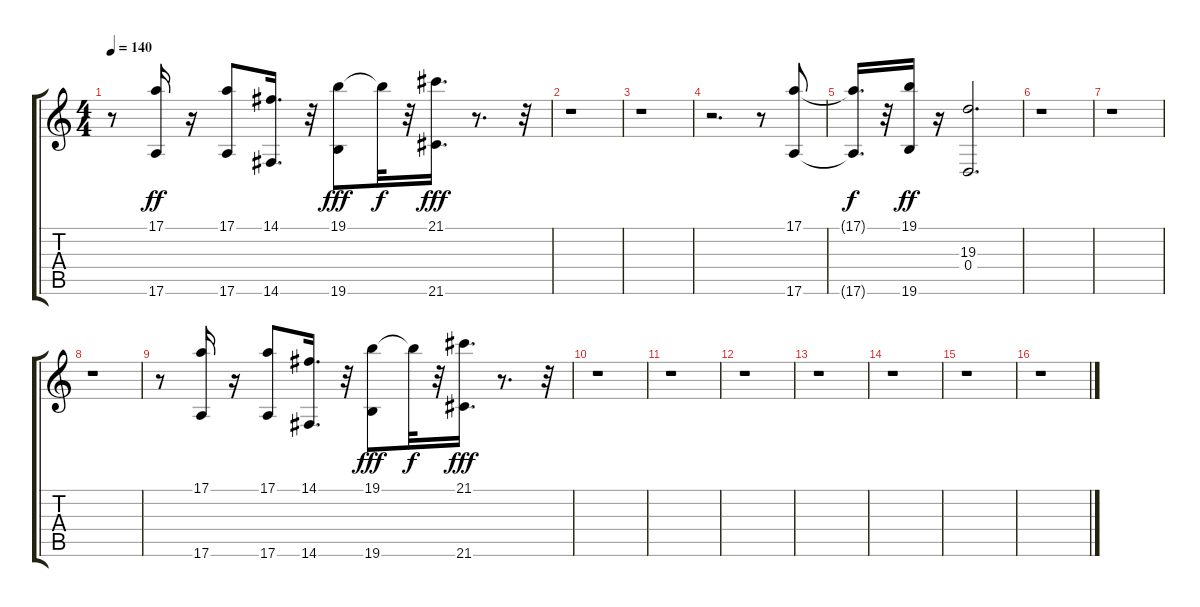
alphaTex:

\track "" {instrument brasssection}
\staff {score tabs}
\tuning (E4 B3 G3 D3 A2 E2) {hide}
\ts (4 4)
\tempo 140
\clef g2
\ks c
r.8{dy f} (17.1 17.6).16{dy ff volume 12} r.16 (17.1 17.6).8 (14.1 14.6).16{d} r.32 (19.1 19.6).8{dy fff} 19.1{t}.32{dy f} r.32 (21.1 21.6).16{d dy fff} r.8{d} r.32 |
r.1 |
r.1 |
r.2{d} r.8 (17.1 17.6).8 |
(17.1{t} 17.6{t}).16{d dy f} r.32 (19.1 19.6).16{dy ff} r.16 (19.3 0.4).2{d volume 12} |
r.1 |
r.1 |
r.1 |
r.8 (17.1 17.6).16{volume 12} r.16 (17.1 17.6).8 (14.1 14.6).16{d} r.32 (19.1 19.6).8{dy fff} 19.1{t}.32{dy f} r.32 (21.1 21.6).16{d dy fff} r.8{d} r.32 |
r.1 |
r.1 |
r.1 |
r.1 |
r.1 |
r.1 |
r.1
